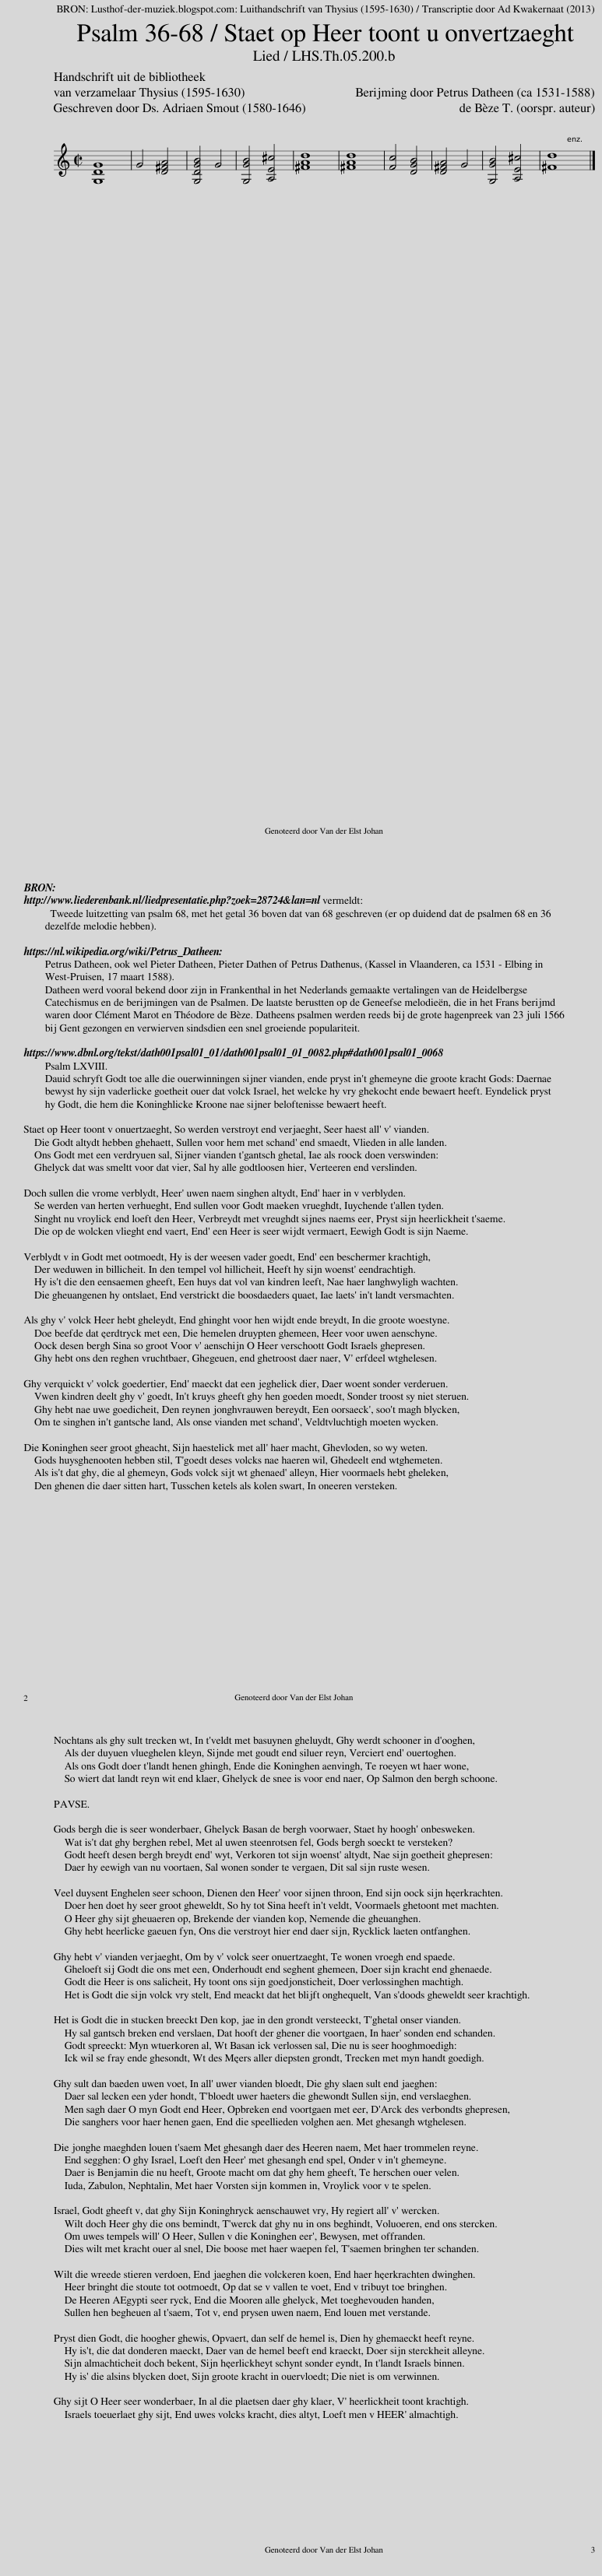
X:1
L:1/8
Q:1/2=100
M:2/2
I:linebreak $
K:C
U:s=!stemless!
V:1 treble
V:1
 s[G,DG]8 | G4 [D^FA]4 | [G,DGB]4 G4 | [G,GB]4 [A,E^c]4 | s[^FAd]8 | %5
 s[^FAd]8 | [Fc]4 [DGB]4 | [D^FA]4 G4 | [G,GB]4 [A,E^c]4 | s[^Fd]8 |] %10
